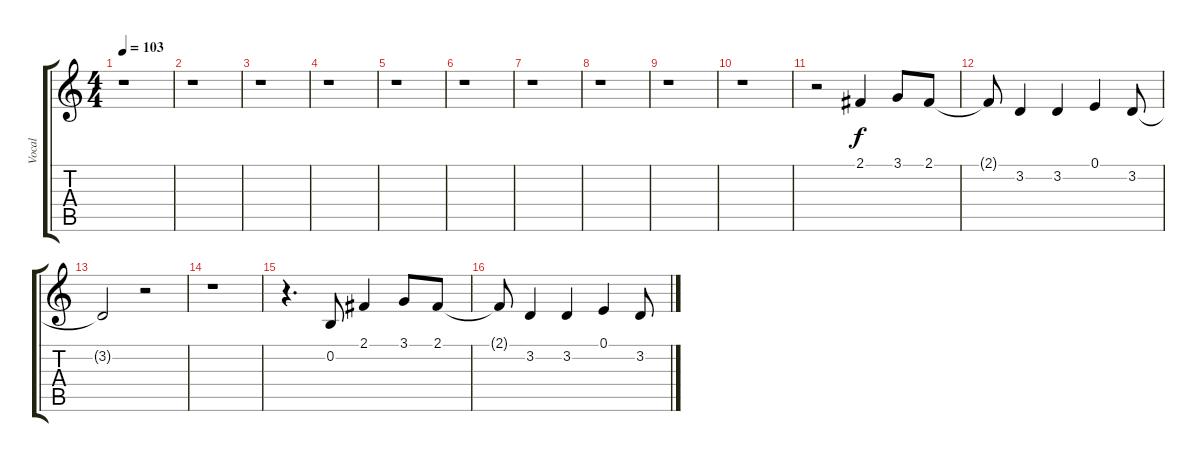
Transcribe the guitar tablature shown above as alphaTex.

\track ("Vocal" "Vocal") {instrument synthvoice}
\staff {score tabs}
\tuning (E4 B3 G3 D3 A2 E2) {hide}
\ts (4 4)
\tempo 103
\clef g2
\ks c
r.1{dy f instrument synthvoice} |
r.1 |
r.1 |
r.1 |
r.1 |
r.1 |
r.1 |
r.1 |
r.1 |
r.1 |
r.2 2.1.4 3.1.8 2.1.8 |
2.1{t}.8 3.2.4 3.2.4 0.1.4 3.2.8 |
3.2{t}.2 r.2 |
r.1 |
r.4{d} 0.2.8 2.1.4 3.1.8 2.1.8 |
2.1{t}.8 3.2.4 3.2.4 0.1.4 3.2.8
